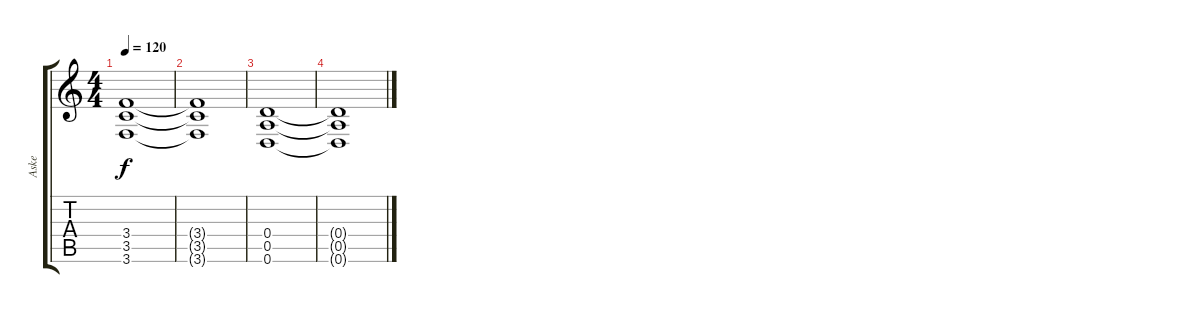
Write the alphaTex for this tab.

\track ("Aske" "Aske") {instrument overdrivenguitar}
\staff {score tabs}
\tuning (E4 B3 G3 D3 A2 D2) {hide}
\ts (4 4)
\tempo 120
\clef g2
\ks c
(3.4 3.5 3.6).1{dy f} |
(3.4{t} 3.5{t} 3.6{t}).1 |
(0.4 0.5 0.6).1 |
(0.4{t} 0.5{t} 0.6{t}).1
